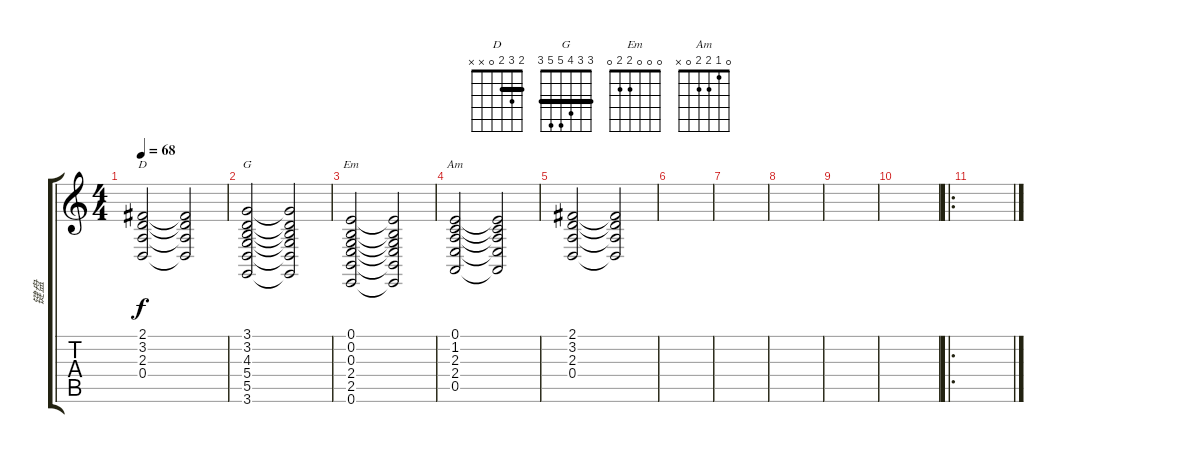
\track ("键盘" "键盘") {instrument stringensemble1}
\staff {score tabs}
\tuning (E4 B3 G3 D3 A2 E2) {hide}
\chord ("D" 2 3 2 0 x x) {barre 2}
\chord ("G" 3 3 4 5 5 3) {barre 3}
\chord ("Em" 0 0 0 2 2 0)
\chord ("Am" 0 1 2 2 0 x)
\ts (4 4)
\tempo 68
\clef g2
\ks c
(2.1 3.2 2.3 0.4).2{ch "D" dy f} (2.1{t} 3.2{t} 2.3{t} 0.4{t}).2 |
(3.1 3.2 4.3 5.4 5.5 3.6).2{ch "G"} (3.1{t} 3.2{t} 4.3{t} 5.4{t} 5.5{t} 3.6{t}).2 |
(0.1 0.2 0.3 2.4 2.5 0.6).2{ch "Em"} (0.1{t} 0.2{t} 0.3{t} 2.4{t} 2.5{t} 0.6{t}).2 |
(0.1 1.2 2.3 2.4 0.5).2{ch "Am"} (0.1{t} 1.2{t} 2.3{t} 2.4{t} 0.5{t}).2 |
(2.1 3.2 2.3 0.4).2 (2.1{t} 3.2{t} 2.3{t} 0.4{t}).2 |
|
|
|
|
|
\ro
